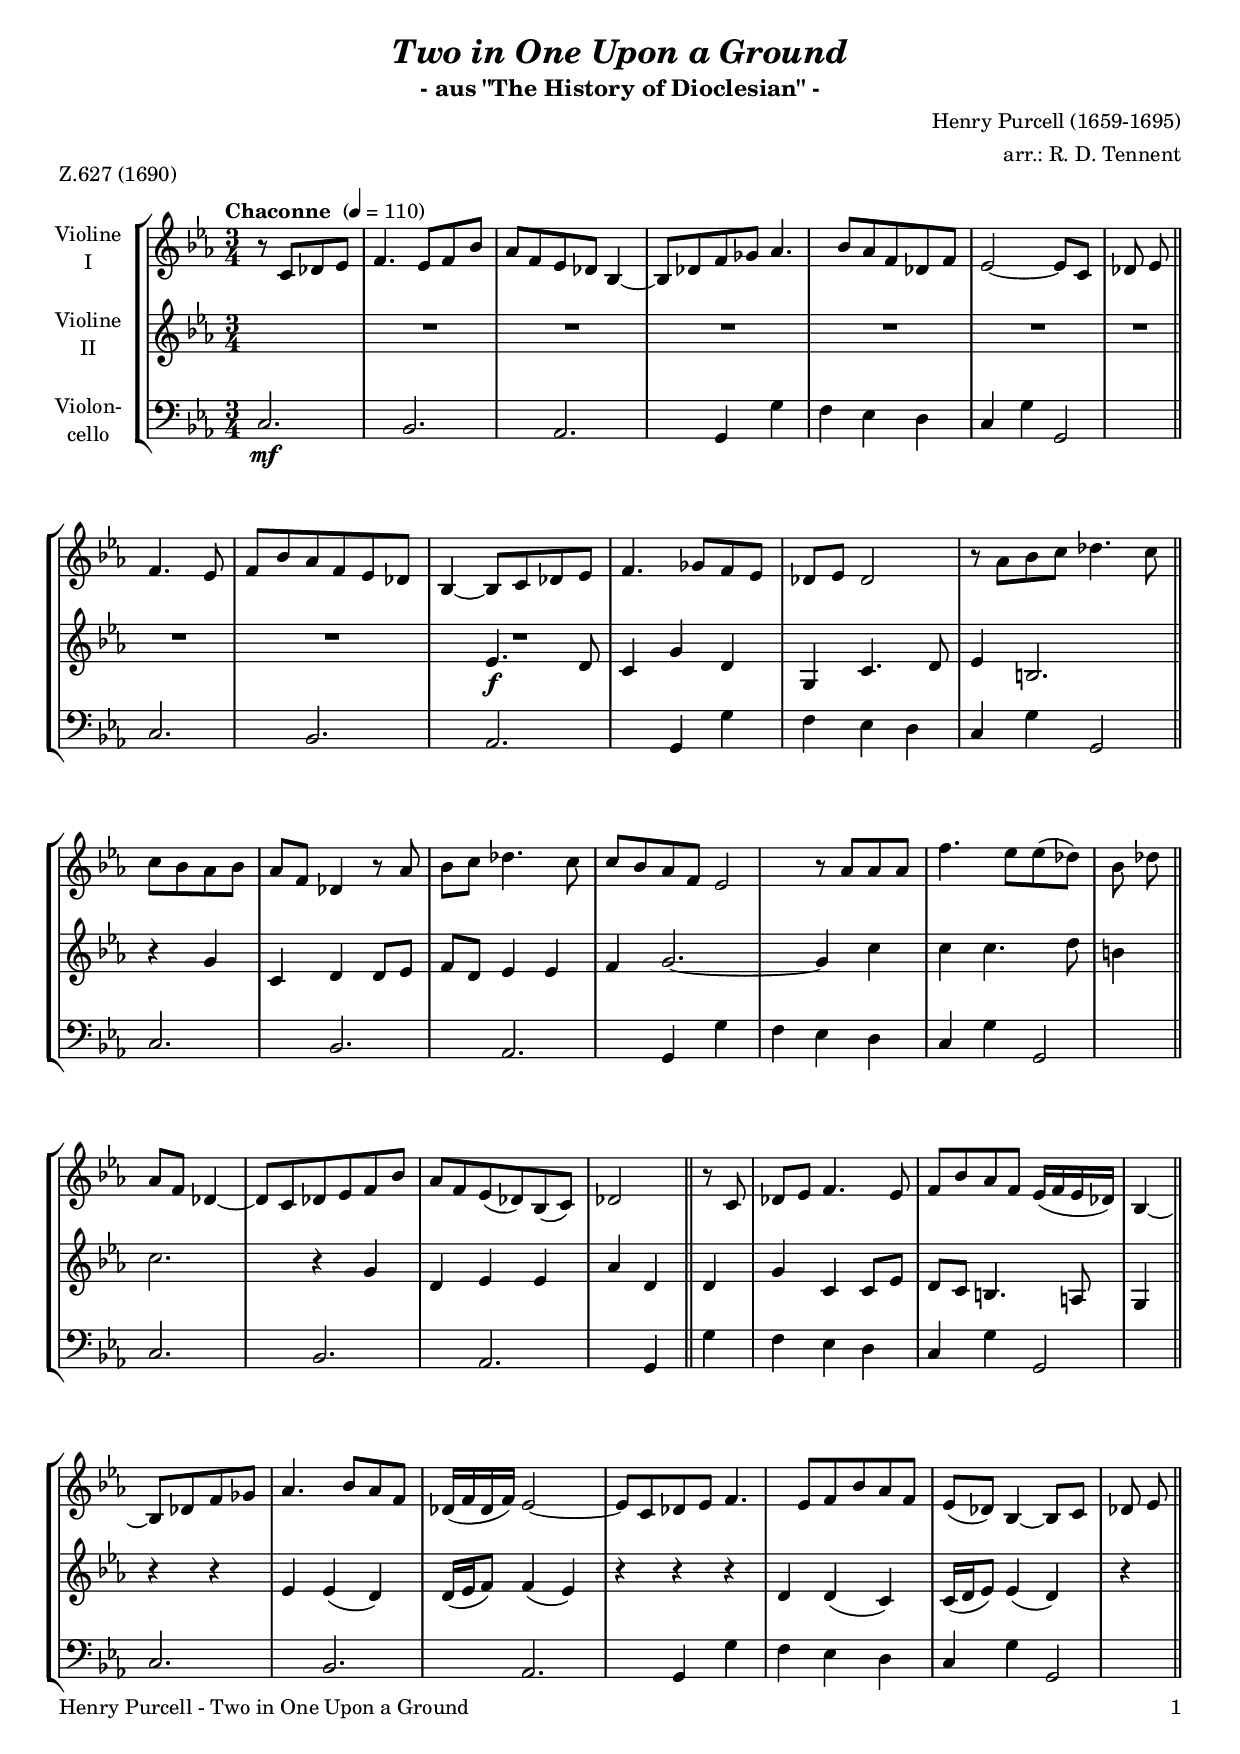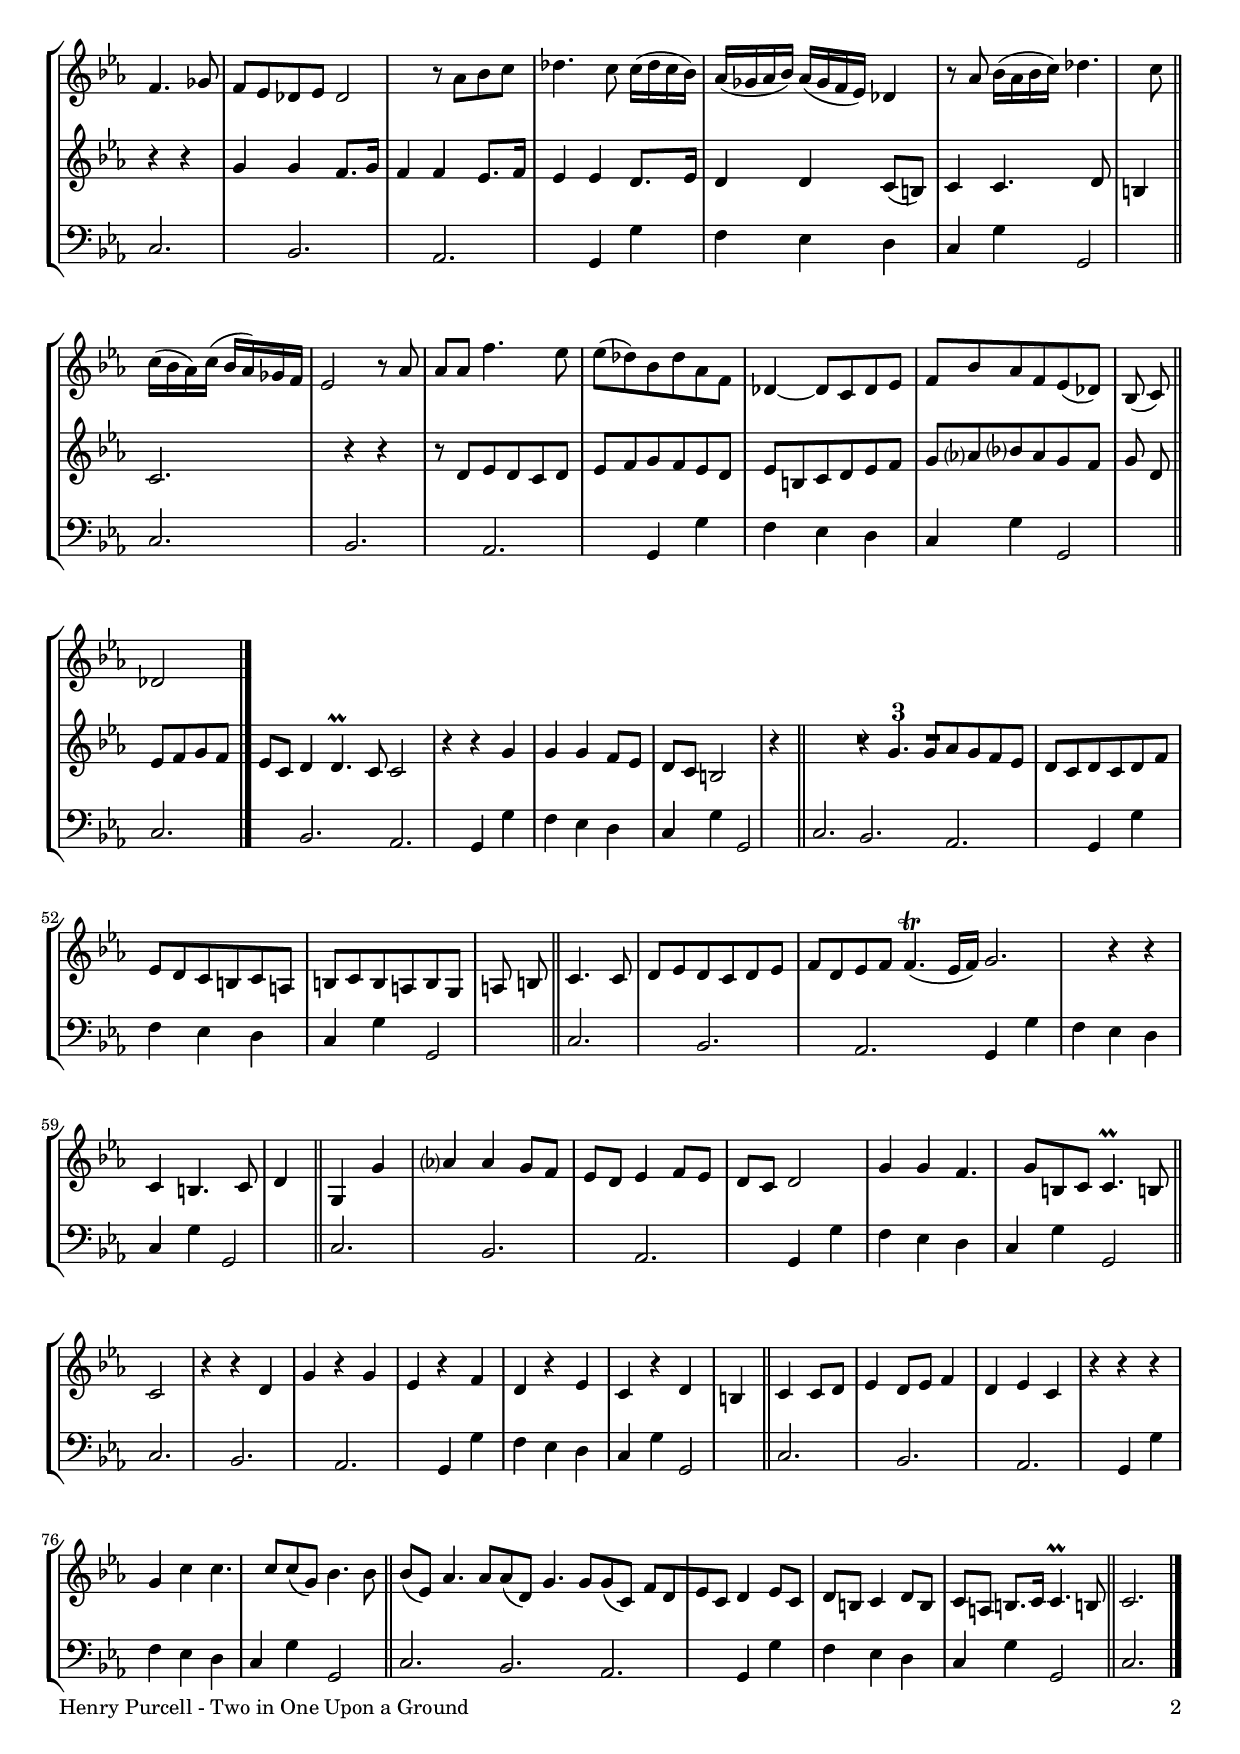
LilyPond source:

\version "2.20.2"
\include "deutsch.ly"

#(set-global-staff-size 18)

\header {
  title     = \markup \bold \italic "Two in One Upon a Ground"
  subtitle  = "- aus \"The History of Dioclesian\" -"
  composer  = "Henry Purcell (1659-1695)"
  arranger  = "arr.: R. D. Tennent"
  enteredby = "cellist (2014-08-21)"
  piece     = "Z.627 (1690)"
}

voiceconsts = {
 \key d \minor
 \time 3/4
 \clef "treble"
 \compressEmptyMeasures
% \numericTimeSignature
 \tempo "Chaconne " 4=110
}

mivl = "violin"
mivc = "cello"
milo = "string ensemble 1"
miba = "harpsichord"

\include "v1.ily"
vb = \relative c' {
  \voiceconsts

  R2.*8
  f4.\f e8 d4
  a' e a,
  d4. e8 f4
  cis2.
  r4 a' d,

  e e8 f g e
  f4 f g
  a2.~
  a4 d d
  d4. e8 cis4
  d2.
  r4 a e
  f f b
  e, e a

  d, d8 f e d
  cis4. h8 a4
  r r f'
  f( e) e16( f g8)
  g4( f) r
  r r e
  e( d) d16( e f8)
  f4( e) r

  r r a
  a g8. a16 g4
  g f8. g16 f4
  f e8. f16 e4
  e d8( cis) d4
  d4. e8 cis4
  d2.
  r4 r r8 e

  f e d e f g
  a g f e f cis
  d e f g a b?
  c? b a g a e
  f g a g f d
  e4 e4.\prall d8
  d2 r4

  r a' a
  a g8 f e d
  cis2 r4
  R2.
  r4 a'4. a8
  b a g f e d
  e d e g f e
  d cis d h cis d

  cis h cis a h cis
  d4. d8 e f
  e d e f g e
  f g g4.(\trill f16 g)
  a2.
  r4 r d,
  cis4. d8 e4
  a, a' b?

  b a8 g f e
  f4 g8 f e d
  e2 a4
  a g4. a8
  cis, d d4.\prall cis8
  d2 r4
  r e a
  r a f

  r g e
  r f d
  r e cis
  d d8 e f4
  e8 f g4 e
  f d r
  r r a'
  d d4. d8
  d( a) c4. c8

  c( f,) b4. b8
  b( e,) a4. a8
  a( d,) g[ e f d]
  e4 f8 d e cis
  d4 e8 cis d h
  cis8. d16 d4.\prall cis8
  d2. \bar "|."
}

vc = \relative c {
  \voiceconsts
  \clef "bass"

  d2.\mf
  \repeat unfold 14 {
    c
    b
    a4 a' g
    f e d
    a' a,2 \bar "||"
    d2.
  } \bar "|."
}


music = \new StaffGroup <<
      \new Staff {
	\set Staff.midiInstrument = \mivl
	\set Staff.instrumentName = \markup \center-column { "Violine" "I"}
	\transpose d c { \va }
      }

      \new Staff {
	\set Staff.midiInstrument = \mivl
	\set Staff.instrumentName = \markup \center-column { "Violine" "II" }
	\transpose d c { \vb }
      }

      \new Staff {
	\set Staff.midiInstrument = \mivc
	\set Staff.instrumentName = \markup \center-column { "Violon-" "cello" }
	\transpose d c { \vc }
      }
>>

\book {
   \paper {
    print-page-number = ##t
    print-first-page-number = ##t
    ragged-last-bottom = ##f
    oddHeaderMarkup = \markup \null
    evenHeaderMarkup = \markup \null
    oddFooterMarkup = \markup {
      \fill-line {
        \on-the-fly #print-page-number-check-first
        "Henry Purcell - Two in One Upon a Ground" \fromproperty #'page:page-number-string
      }
    }
    evenFooterMarkup = \oddFooterMarkup
  } \score {
    \music
    \layout {}
  }

  \score {
    \unfoldRepeats \music

    \midi {
      \context {
        \Score
      }
    }
  }
}